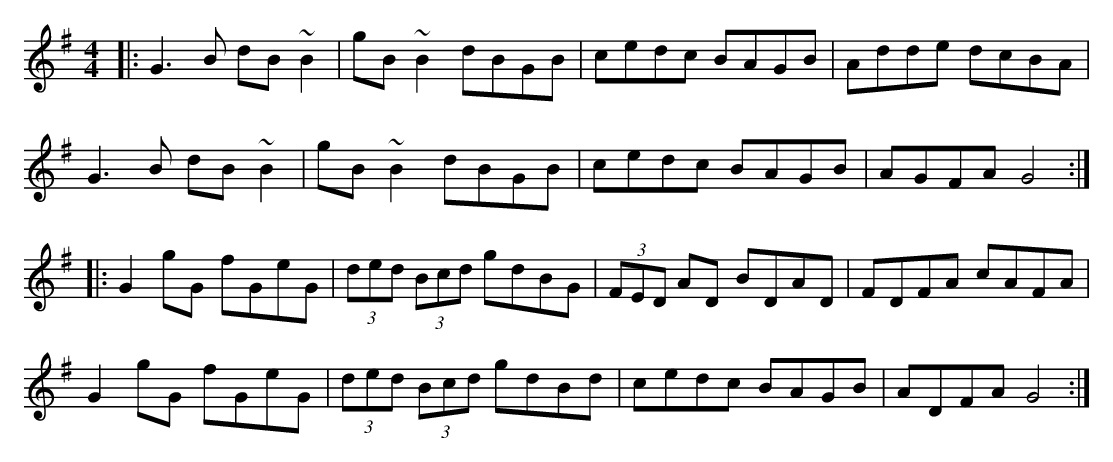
X:1
M:4/4
K:G
|:G3B dB~B2|gB~B2 dBGB|cedc BAGB|Adde dcBA|
G3B dB~B2|gB~B2 dBGB|cedc BAGB|AGFA G4:|
|:G2gG fGeG|(3ded (3Bcd gdBG|(3FED AD BDAD|FDFA cAFA|
G2gG fGeG|(3ded (3Bcd gdBd|cedc BAGB|ADFA G4:|
